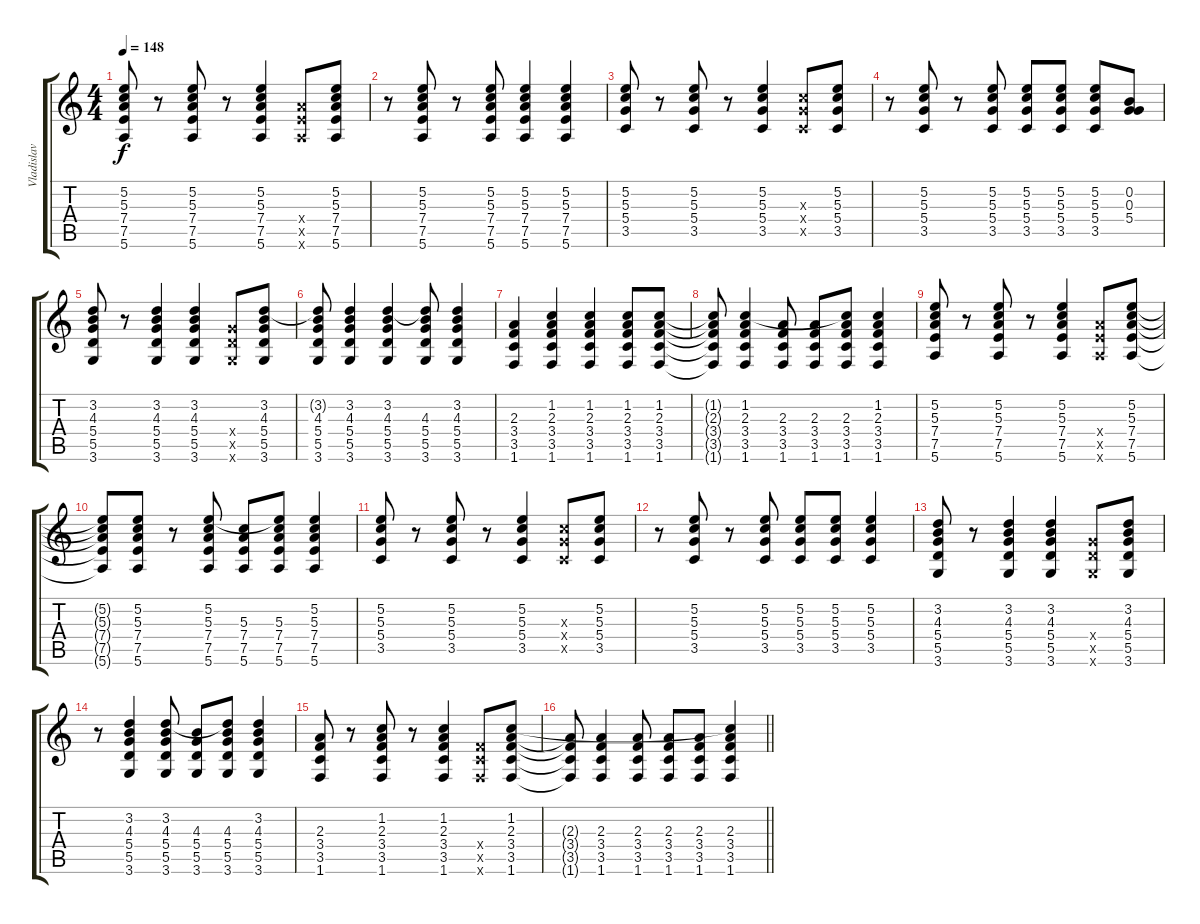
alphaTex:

\track ("Vladislav Parshin" "Vladislav ") {instrument electricguitarclean}
\staff {score tabs}
\tuning (E4 B3 G3 D3 A2 E2) {hide}
\ts (4 4)
\section ("" "")
\tempo 148
\clef g2
\ks c
(5.2 5.3 7.4 7.5 5.6).8{dy f} r.8 (5.2 5.3 7.4 7.5 5.6).8 r.8 (5.2 5.3 7.4 7.5 5.6).4 (7.4{x} 7.5{x} 5.6{x}).8 (5.2 5.3 7.4 7.5 5.6).8 |
r.8 (5.2 5.3 7.4 7.5 5.6).8 r.8 (5.2 5.3 7.4 7.5 5.6).8 (5.2 5.3 7.4 7.5 5.6).4 (5.2 5.3 7.4 7.5 5.6).4 |
(5.2 5.3 5.4 3.5).8 r.8 (5.2 5.3 5.4 3.5).8 r.8 (5.2 5.3 5.4 3.5).4 (5.3{x} 5.4{x} 3.5{x}).8 (5.2 5.3 5.4 3.5).8 |
r.8 (5.2 5.3 5.4 3.5).8 r.8 (5.2 5.3 5.4 3.5).8 (5.2 5.3 5.4 3.5).8 (5.2 5.3 5.4 3.5).8 (5.2 5.3 5.4 3.5).8 (0.2 0.3 5.4).8 |
(3.2 4.3 5.4 5.5 3.6).8 r.8 (3.2 4.3 5.4 5.5 3.6).4 (3.2 4.3 5.4 5.5 3.6).4 (5.4{x} 5.5{x} 3.6{x}).8 (3.2 4.3 5.4 5.5 3.6).8 |
(3.2{t} 4.3 5.4 5.5 3.6).8 (3.2 4.3 5.4 5.5 3.6).4 (3.2 4.3 5.4 5.5 3.6).4 (3.2{t} 4.3 5.4 5.5 3.6).8 (3.2 4.3 5.4 5.5 3.6).4 |
(2.3 3.4 3.5 1.6).4 (1.2 2.3 3.4 3.5 1.6).4 (1.2 2.3 3.4 3.5 1.6).4 (1.2 2.3 3.4 3.5 1.6).8 (1.2 2.3 3.4 3.5 1.6).8 |
(1.2{t} 2.3{t} 3.4{t} 3.5{t} 1.6{t}).8 (1.2 2.3 3.4 3.5 1.6).4 (2.3 3.4 3.5 1.6).8 (2.3 3.4 3.5 1.6).8 (1.2{t} 2.3 3.4 3.5 1.6).8 (1.2 2.3 3.4 3.5 1.6).4 |
(5.2 5.3 7.4 7.5 5.6).8 r.8 (5.2 5.3 7.4 7.5 5.6).8 r.8 (5.2 5.3 7.4 7.5 5.6).4 (7.4{x} 7.5{x} 5.6{x}).8 (5.2 5.3 7.4 7.5 5.6).8 |
(5.2{t} 5.3{t} 7.4{t} 7.5{t} 5.6{t}).8 (5.2 5.3 7.4 7.5 5.6).8 r.8 (5.2 5.3 7.4 7.5 5.6).8 (5.3 7.4 7.5 5.6).8 (5.2{t} 5.3 7.4 7.5 5.6).8 (5.2 5.3 7.4 7.5 5.6).4 |
(5.2 5.3 5.4 3.5).8 r.8 (5.2 5.3 5.4 3.5).8 r.8 (5.2 5.3 5.4 3.5).4 (5.3{x} 5.4{x} 3.5{x}).8 (5.2 5.3 5.4 3.5).8 |
r.8 (5.2 5.3 5.4 3.5).8 r.8 (5.2 5.3 5.4 3.5).8 (5.2 5.3 5.4 3.5).8 (5.2 5.3 5.4 3.5).8 (5.2 5.3 5.4 3.5).4 |
(3.2 4.3 5.4 5.5 3.6).8 r.8 (3.2 4.3 5.4 5.5 3.6).4 (3.2 4.3 5.4 5.5 3.6).4 (5.4{x} 5.5{x} 3.6{x}).8 (3.2 4.3 5.4 5.5 3.6).8 |
r.8 (3.2 4.3 5.4 5.5 3.6).4 (3.2 4.3 5.4 5.5 3.6).8 (4.3 5.4 5.5 3.6).8 (3.2{t} 4.3 5.4 5.5 3.6).8 (3.2 4.3 5.4 5.5 3.6).4 |
(2.3 3.4 3.5 1.6).8 r.8 (1.2 2.3 3.4 3.5 1.6).8 r.8 (1.2 2.3 3.4 3.5 1.6).4 (3.4{x} 3.5{x} 1.6{x}).8 (1.2 2.3 3.4 3.5 1.6).8 |
\barLineRight lightlight
(2.3{t} 3.4{t} 3.5{t} 1.6{t}).8 (2.3 3.4 3.5 1.6).4 (2.3 3.4 3.5 1.6).8 (2.3 3.4 3.5 1.6).8 (2.3 3.4 3.5 1.6).8 (1.2{t} 2.3 3.4 3.5 1.6).4
